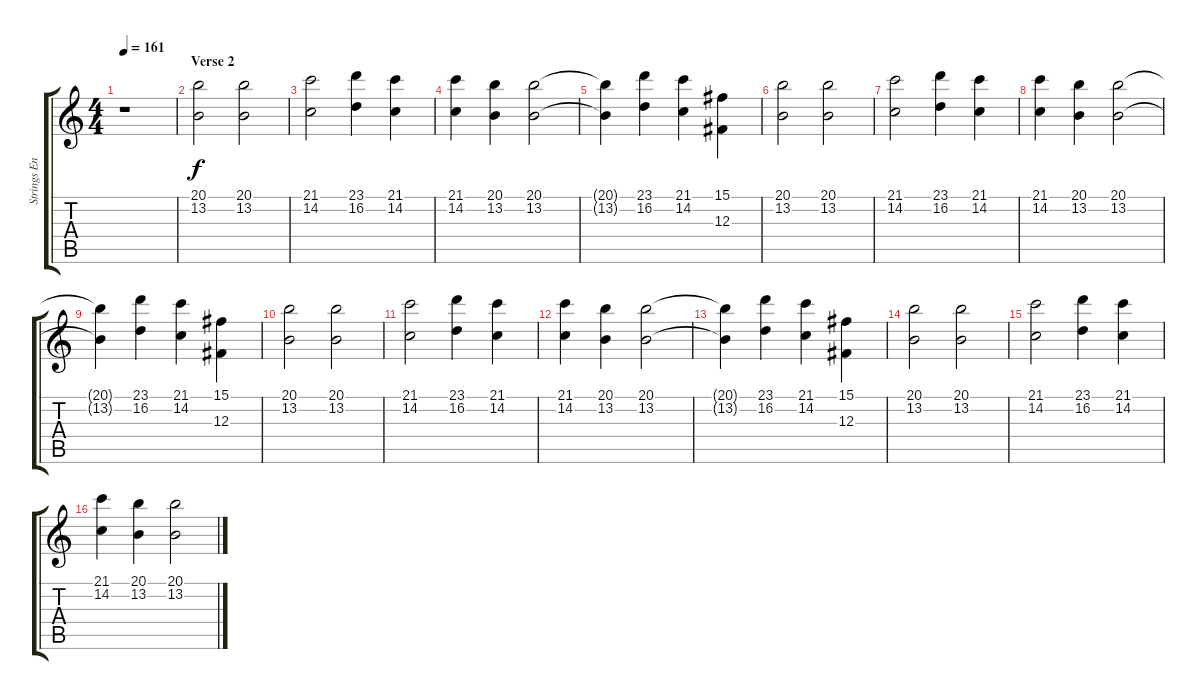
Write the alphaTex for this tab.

\track ("Strings Ensemble" "Strings En") {instrument stringensemble1}
\staff {score tabs}
\tuning (Eb4 Bb3 Gb3 Db3 Ab2 Eb2) {hide}
\ts (4 4)
\tempo 161
\clef g2
\ks c
r.1{dy f} |
\section ("" "Verse 2")
(20.1 13.2).2{volume 15 instrument orchestralharp} (20.1 13.2).2 |
(21.1 14.2).2 (23.1 16.2).4 (21.1 14.2).4 |
(21.1 14.2).4 (20.1 13.2).4 (20.1 13.2).2 |
(20.1{t} 13.2{t}).4 (23.1 16.2).4 (21.1 14.2).4 (15.1 12.3).4 |
(20.1 13.2).2{volume 15 instrument orchestralharp} (20.1 13.2).2 |
(21.1 14.2).2 (23.1 16.2).4 (21.1 14.2).4 |
(21.1 14.2).4 (20.1 13.2).4 (20.1 13.2).2 |
(20.1{t} 13.2{t}).4 (23.1 16.2).4 (21.1 14.2).4 (15.1 12.3).4 |
(20.1 13.2).2{volume 15 instrument orchestralharp} (20.1 13.2).2 |
(21.1 14.2).2 (23.1 16.2).4 (21.1 14.2).4 |
(21.1 14.2).4 (20.1 13.2).4 (20.1 13.2).2 |
(20.1{t} 13.2{t}).4 (23.1 16.2).4 (21.1 14.2).4 (15.1 12.3).4 |
(20.1 13.2).2{volume 15 instrument orchestralharp} (20.1 13.2).2 |
(21.1 14.2).2 (23.1 16.2).4 (21.1 14.2).4 |
(21.1 14.2).4 (20.1 13.2).4 (20.1 13.2).2
